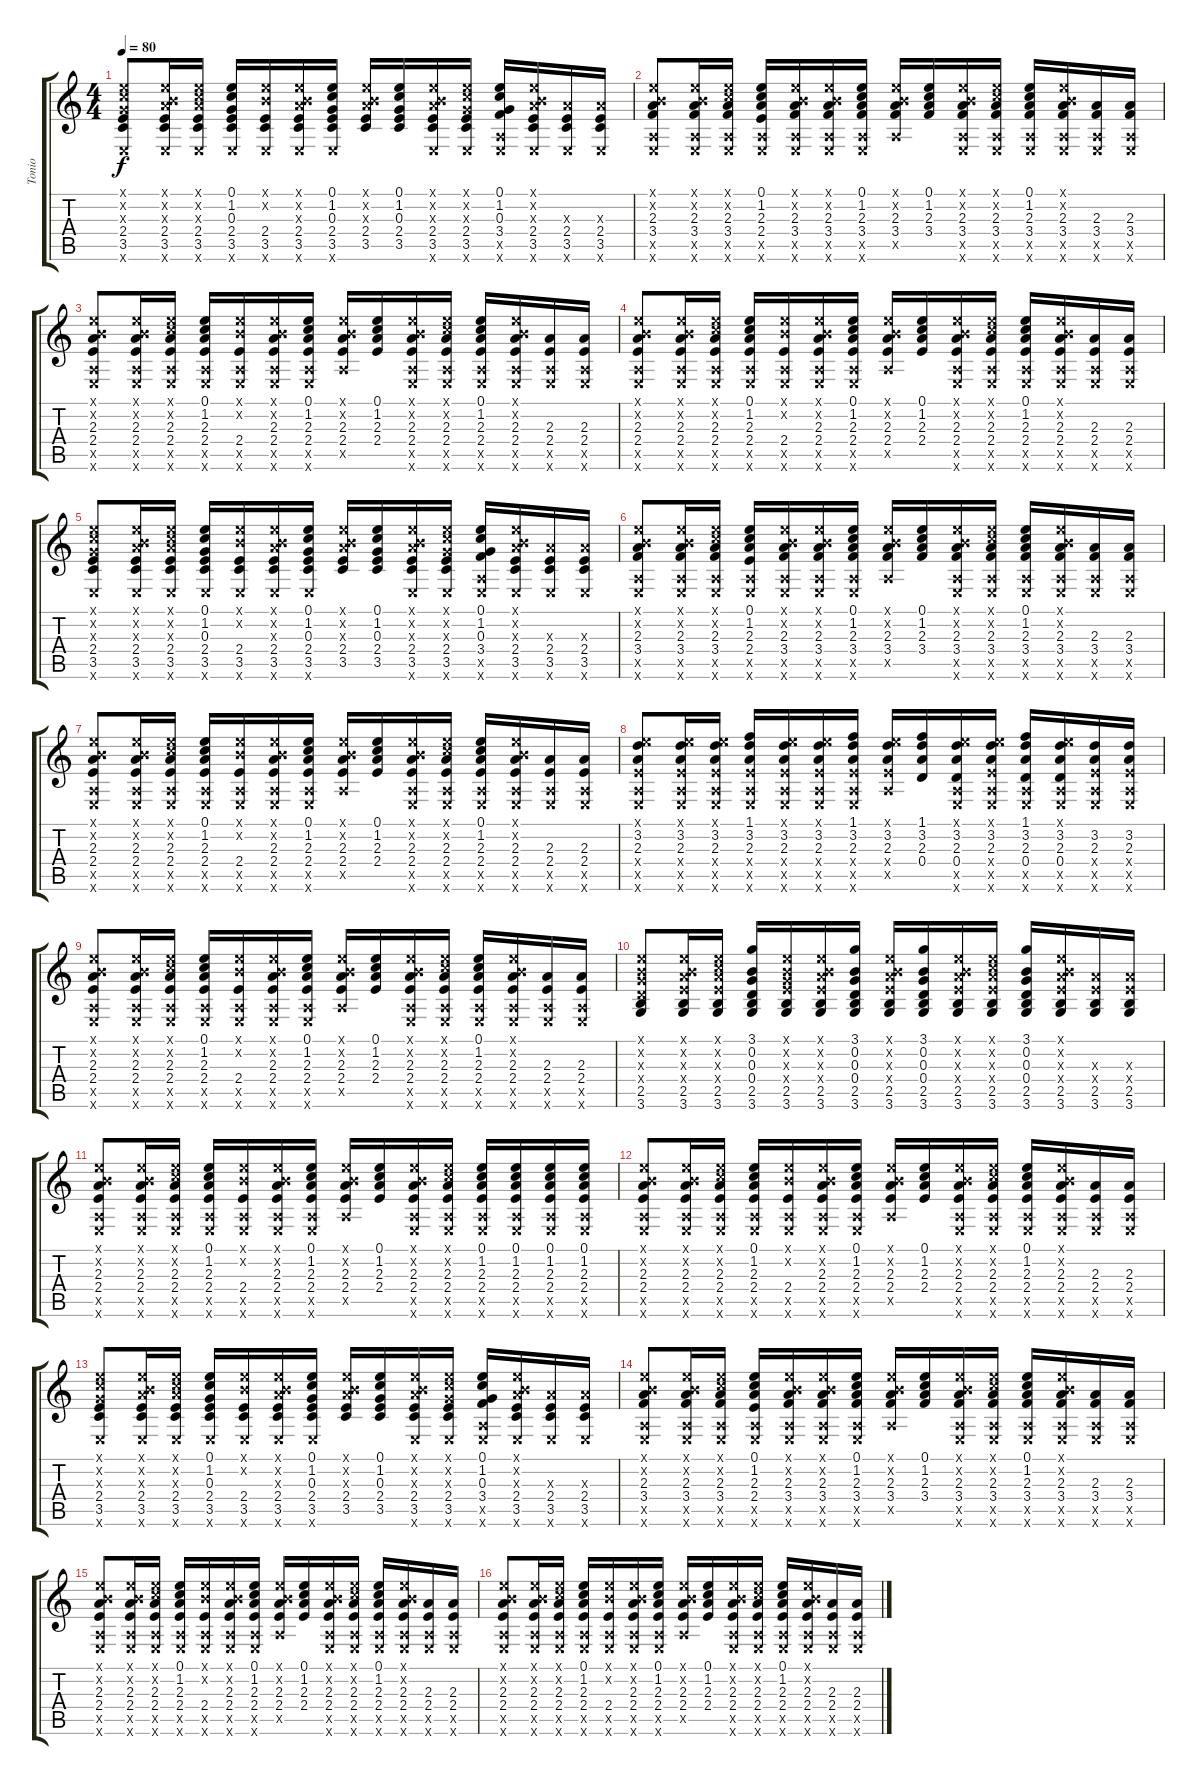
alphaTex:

\track ("Tonio" "Tonio") {instrument acousticguitarsteel}
\staff {score tabs}
\tuning (E4 B3 G3 D3 A2 E2) {hide}
\ts (4 4)
\tempo 80
\clef g2
\ks c
(0.1{x} 1.2{x} 0.3{x} 2.4 3.5 0.6{x}).8{dy f} (0.1{x} 0.2{x} 2.3{x} 2.4 3.5 0.6{x}).16 (0.1{x} 1.2{x} 2.3{x} 2.4 3.5 0.6{x}).16 (0.1 1.2 0.3 2.4 3.5 0.6{x}).16 (0.1{x} 0.2{x} 2.4 3.5 0.6{x}).16 (0.1{x} 0.2{x} 2.3{x} 2.4 3.5 0.6{x}).16 (0.1 1.2 0.3 2.4 3.5 0.6{x}).16 (0.1{x} 0.2{x} 2.3{x} 2.4 3.5).16 (0.1 1.2 0.3 2.4 3.5).16 (0.1{x} 0.2{x} 2.3{x} 2.4 3.5 0.6{x}).16 (0.1{x} 1.2{x} 0.3{x} 2.4 3.5 0.6{x}).16 (0.1 1.2 0.3 3.4 0.5{x} 0.6{x}).16 (0.1{x} 0.2{x} 2.3{x} 2.4 3.5 0.6{x}).16 (2.3{x} 2.4 3.5 0.6{x}).16 (2.3{x} 2.4 3.5 0.6{x}).16 |
(0.1{x} 0.2{x} 2.3 3.4 0.5{x} 0.6{x}).8 (0.1{x} 0.2{x} 2.3 3.4 0.5{x} 0.6{x}).16 (0.1{x} 1.2{x} 2.3 3.4 0.5{x} 0.6{x}).16 (0.1 1.2 2.3 2.4 0.5{x} 0.6{x}).16 (0.1{x} 0.2{x} 2.3 3.4 0.5{x} 0.6{x}).16 (0.1{x} 0.2{x} 2.3 3.4 0.5{x} 0.6{x}).16 (0.1 1.2 2.3 3.4 0.5{x} 0.6{x}).16 (0.1{x} 0.2{x} 2.3 3.4 0.5{x}).16 (0.1 1.2 2.3 3.4).16 (0.1{x} 0.2{x} 2.3 3.4 0.5{x} 0.6{x}).16 (0.1{x} 1.2{x} 2.3 3.4 0.5{x} 0.6{x}).16 (0.1 1.2 2.3 3.4 0.5{x} 0.6{x}).16 (0.1{x} 0.2{x} 2.3 3.4 0.5{x} 0.6{x}).16 (2.3 3.4 0.5{x} 0.6{x}).16 (2.3 3.4 0.5{x} 0.6{x}).16 |
(0.1{x} 0.2{x} 2.3 2.4 0.5{x} 0.6{x}).8 (0.1{x} 0.2{x} 2.3 2.4 0.5{x} 0.6{x}).16 (0.1{x} 1.2{x} 2.3 2.4 0.5{x} 0.6{x}).16 (0.1 1.2 2.3 2.4 0.5{x} 0.6{x}).16 (0.1{x} 0.2{x} 2.4 0.5{x} 0.6{x}).16 (0.1{x} 0.2{x} 2.3 2.4 0.5{x} 0.6{x}).16 (0.1 1.2 2.3 2.4 0.5{x} 0.6{x}).16 (0.1{x} 0.2{x} 2.3 2.4 0.5{x}).16 (0.1 1.2 2.3 2.4).16 (0.1{x} 0.2{x} 2.3 2.4 0.5{x} 0.6{x}).16 (0.1{x} 1.2{x} 2.3 2.4 0.5{x} 0.6{x}).16 (0.1 1.2 2.3 2.4 0.5{x} 0.6{x}).16 (0.1{x} 0.2{x} 2.3 2.4 0.5{x} 0.6{x}).16 (2.3 2.4 0.5{x} 0.6{x}).16 (2.3 2.4 0.5{x} 0.6{x}).16 |
(0.1{x} 0.2{x} 2.3 2.4 0.5{x} 0.6{x}).8 (0.1{x} 0.2{x} 2.3 2.4 0.5{x} 0.6{x}).16 (0.1{x} 1.2{x} 2.3 2.4 0.5{x} 0.6{x}).16 (0.1 1.2 2.3 2.4 0.5{x} 0.6{x}).16 (0.1{x} 0.2{x} 2.4 0.5{x} 0.6{x}).16 (0.1{x} 0.2{x} 2.3 2.4 0.5{x} 0.6{x}).16 (0.1 1.2 2.3 2.4 0.5{x} 0.6{x}).16 (0.1{x} 0.2{x} 2.3 2.4 0.5{x}).16 (0.1 1.2 2.3 2.4).16 (0.1{x} 0.2{x} 2.3 2.4 0.5{x} 0.6{x}).16 (0.1{x} 1.2{x} 2.3 2.4 0.5{x} 0.6{x}).16 (0.1 1.2 2.3 2.4 0.5{x} 0.6{x}).16 (0.1{x} 0.2{x} 2.3 2.4 0.5{x} 0.6{x}).16 (2.3 2.4 0.5{x} 0.6{x}).16 (2.3 2.4 0.5{x} 0.6{x}).16 |
(0.1{x} 1.2{x} 0.3{x} 2.4 3.5 0.6{x}).8 (0.1{x} 0.2{x} 2.3{x} 2.4 3.5 0.6{x}).16 (0.1{x} 1.2{x} 2.3{x} 2.4 3.5 0.6{x}).16 (0.1 1.2 0.3 2.4 3.5 0.6{x}).16 (0.1{x} 0.2{x} 2.4 3.5 0.6{x}).16 (0.1{x} 0.2{x} 2.3{x} 2.4 3.5 0.6{x}).16 (0.1 1.2 0.3 2.4 3.5 0.6{x}).16 (0.1{x} 0.2{x} 2.3{x} 2.4 3.5).16 (0.1 1.2 0.3 2.4 3.5).16 (0.1{x} 0.2{x} 2.3{x} 2.4 3.5 0.6{x}).16 (0.1{x} 1.2{x} 0.3{x} 2.4 3.5 0.6{x}).16 (0.1 1.2 0.3 3.4 0.5{x} 0.6{x}).16 (0.1{x} 0.2{x} 2.3{x} 2.4 3.5 0.6{x}).16 (2.3{x} 2.4 3.5 0.6{x}).16 (2.3{x} 2.4 3.5 0.6{x}).16 |
(0.1{x} 0.2{x} 2.3 3.4 0.5{x} 0.6{x}).8 (0.1{x} 0.2{x} 2.3 3.4 0.5{x} 0.6{x}).16 (0.1{x} 1.2{x} 2.3 3.4 0.5{x} 0.6{x}).16 (0.1 1.2 2.3 2.4 0.5{x} 0.6{x}).16 (0.1{x} 0.2{x} 2.3 3.4 0.5{x} 0.6{x}).16 (0.1{x} 0.2{x} 2.3 3.4 0.5{x} 0.6{x}).16 (0.1 1.2 2.3 3.4 0.5{x} 0.6{x}).16 (0.1{x} 0.2{x} 2.3 3.4 0.5{x}).16 (0.1 1.2 2.3 3.4).16 (0.1{x} 0.2{x} 2.3 3.4 0.5{x} 0.6{x}).16 (0.1{x} 1.2{x} 2.3 3.4 0.5{x} 0.6{x}).16 (0.1 1.2 2.3 3.4 0.5{x} 0.6{x}).16 (0.1{x} 0.2{x} 2.3 3.4 0.5{x} 0.6{x}).16 (2.3 3.4 0.5{x} 0.6{x}).16 (2.3 3.4 0.5{x} 0.6{x}).16 |
(0.1{x} 0.2{x} 2.3 2.4 0.5{x} 0.6{x}).8 (0.1{x} 0.2{x} 2.3 2.4 0.5{x} 0.6{x}).16 (0.1{x} 1.2{x} 2.3 2.4 0.5{x} 0.6{x}).16 (0.1 1.2 2.3 2.4 0.5{x} 0.6{x}).16 (0.1{x} 0.2{x} 2.4 0.5{x} 0.6{x}).16 (0.1{x} 0.2{x} 2.3 2.4 0.5{x} 0.6{x}).16 (0.1 1.2 2.3 2.4 0.5{x} 0.6{x}).16 (0.1{x} 0.2{x} 2.3 2.4 0.5{x}).16 (0.1 1.2 2.3 2.4).16 (0.1{x} 0.2{x} 2.3 2.4 0.5{x} 0.6{x}).16 (0.1{x} 1.2{x} 2.3 2.4 0.5{x} 0.6{x}).16 (0.1 1.2 2.3 2.4 0.5{x} 0.6{x}).16 (0.1{x} 0.2{x} 2.3 2.4 0.5{x} 0.6{x}).16 (2.3 2.4 0.5{x} 0.6{x}).16 (2.3 2.4 0.5{x} 0.6{x}).16 |
(0.1{x} 3.2 2.3 2.4{x} 0.5{x} 0.6{x}).8 (0.1{x} 3.2 2.3 2.4{x} 0.5{x} 0.6{x}).16 (0.1{x} 3.2 2.3 2.4{x} 0.5{x} 0.6{x}).16 (1.1 3.2 2.3 2.4{x} 0.5{x} 0.6{x}).16 (0.1{x} 3.2 2.3 2.4{x} 0.5{x} 0.6{x}).16 (0.1{x} 3.2 2.3 2.4{x} 0.5{x} 0.6{x}).16 (1.1 3.2 2.3 2.4{x} 0.5{x} 0.6{x}).16 (0.1{x} 3.2 2.3 2.4{x} 0.5{x}).16 (1.1 3.2 2.3 0.4).16 (0.1{x} 3.2 2.3 0.4 0.5{x} 0.6{x}).16 (0.1{x} 3.2 2.3 2.4{x} 0.5{x} 0.6{x}).16 (1.1 3.2 2.3 0.4 0.5{x} 0.6{x}).16 (0.1{x} 3.2 2.3 0.4 0.5{x} 0.6{x}).16 (3.2 2.3 2.4{x} 0.5{x} 0.6{x}).16 (3.2 2.3 2.4{x} 0.5{x} 0.6{x}).16 |
(0.1{x} 0.2{x} 2.3 2.4 0.5{x} 0.6{x}).8 (0.1{x} 0.2{x} 2.3 2.4 0.5{x} 0.6{x}).16 (0.1{x} 1.2{x} 2.3 2.4 0.5{x} 0.6{x}).16 (0.1 1.2 2.3 2.4 0.5{x} 0.6{x}).16 (0.1{x} 0.2{x} 2.4 0.5{x} 0.6{x}).16 (0.1{x} 0.2{x} 2.3 2.4 0.5{x} 0.6{x}).16 (0.1 1.2 2.3 2.4 0.5{x} 0.6{x}).16 (0.1{x} 0.2{x} 2.3 2.4 0.5{x}).16 (0.1 1.2 2.3 2.4).16 (0.1{x} 0.2{x} 2.3 2.4 0.5{x} 0.6{x}).16 (0.1{x} 1.2{x} 2.3 2.4 0.5{x} 0.6{x}).16 (0.1 1.2 2.3 2.4 0.5{x} 0.6{x}).16 (0.1{x} 0.2{x} 2.3 2.4 0.5{x} 0.6{x}).16 (2.3 2.4 0.5{x} 0.6{x}).16 (2.3 2.4 0.5{x} 0.6{x}).16 |
(0.1{x} 0.2{x} 0.3{x} 0.4{x} 2.5 3.6).8 (0.1{x} 0.2{x} 2.3{x} 2.4{x} 2.5 3.6).16 (0.1{x} 1.2{x} 2.3{x} 2.4{x} 2.5 3.6).16 (3.1 0.2 0.3 0.4 2.5 3.6).16 (0.1{x} 0.2{x} 0.3{x} 2.4{x} 2.5 3.6).16 (0.1{x} 0.2{x} 2.3{x} 2.4{x} 2.5 3.6).16 (3.1 0.2 0.3 0.4 2.5 3.6).16 (0.1{x} 0.2{x} 2.3{x} 2.4{x} 2.5 3.6).16 (3.1 0.2 0.3 0.4 2.5 3.6).16 (0.1{x} 0.2{x} 2.3{x} 2.4{x} 2.5 3.6).16 (0.1{x} 1.2{x} 2.3{x} 2.4{x} 2.5 3.6).16 (3.1 0.2 0.3 0.4 2.5 3.6).16 (0.1{x} 0.2{x} 2.3{x} 2.4{x} 2.5 3.6).16 (2.3{x} 2.4{x} 2.5 3.6).16 (2.3{x} 2.4{x} 2.5 3.6).16 |
(0.1{x} 0.2{x} 2.3 2.4 0.5{x} 0.6{x}).8 (0.1{x} 0.2{x} 2.3 2.4 0.5{x} 0.6{x}).16 (0.1{x} 1.2{x} 2.3 2.4 0.5{x} 0.6{x}).16 (0.1 1.2 2.3 2.4 0.5{x} 0.6{x}).16 (0.1{x} 0.2{x} 2.4 0.5{x} 0.6{x}).16 (0.1{x} 0.2{x} 2.3 2.4 0.5{x} 0.6{x}).16 (0.1 1.2 2.3 2.4 0.5{x} 0.6{x}).16 (0.1{x} 0.2{x} 2.3 2.4 0.5{x}).16 (0.1 1.2 2.3 2.4).16 (0.1{x} 0.2{x} 2.3 2.4 0.5{x} 0.6{x}).16 (0.1{x} 1.2{x} 2.3 2.4 0.5{x} 0.6{x}).16 (0.1 1.2 2.3 2.4 0.5{x} 0.6{x}).16 (0.1 1.2 2.3 2.4 0.5{x} 0.6{x}).16 (0.1 1.2 2.3 2.4 0.5{x} 0.6{x}).16 (0.1 1.2 2.3 2.4 0.5{x} 0.6{x}).16 |
(0.1{x} 0.2{x} 2.3 2.4 0.5{x} 0.6{x}).8 (0.1{x} 0.2{x} 2.3 2.4 0.5{x} 0.6{x}).16 (0.1{x} 1.2{x} 2.3 2.4 0.5{x} 0.6{x}).16 (0.1 1.2 2.3 2.4 0.5{x} 0.6{x}).16 (0.1{x} 0.2{x} 2.4 0.5{x} 0.6{x}).16 (0.1{x} 0.2{x} 2.3 2.4 0.5{x} 0.6{x}).16 (0.1 1.2 2.3 2.4 0.5{x} 0.6{x}).16 (0.1{x} 0.2{x} 2.3 2.4 0.5{x}).16 (0.1 1.2 2.3 2.4).16 (0.1{x} 0.2{x} 2.3 2.4 0.5{x} 0.6{x}).16 (0.1{x} 1.2{x} 2.3 2.4 0.5{x} 0.6{x}).16 (0.1 1.2 2.3 2.4 0.5{x} 0.6{x}).16 (0.1{x} 0.2{x} 2.3 2.4 0.5{x} 0.6{x}).16 (2.3 2.4 0.5{x} 0.6{x}).16 (2.3 2.4 0.5{x} 0.6{x}).16 |
(0.1{x} 1.2{x} 0.3{x} 2.4 3.5 0.6{x}).8 (0.1{x} 0.2{x} 2.3{x} 2.4 3.5 0.6{x}).16 (0.1{x} 1.2{x} 2.3{x} 2.4 3.5 0.6{x}).16 (0.1 1.2 0.3 2.4 3.5 0.6{x}).16 (0.1{x} 0.2{x} 2.4 3.5 0.6{x}).16 (0.1{x} 0.2{x} 2.3{x} 2.4 3.5 0.6{x}).16 (0.1 1.2 0.3 2.4 3.5 0.6{x}).16 (0.1{x} 0.2{x} 2.3{x} 2.4 3.5).16 (0.1 1.2 0.3 2.4 3.5).16 (0.1{x} 0.2{x} 2.3{x} 2.4 3.5 0.6{x}).16 (0.1{x} 1.2{x} 0.3{x} 2.4 3.5 0.6{x}).16 (0.1 1.2 0.3 3.4 0.5{x} 0.6{x}).16 (0.1{x} 0.2{x} 2.3{x} 2.4 3.5 0.6{x}).16 (2.3{x} 2.4 3.5 0.6{x}).16 (2.3{x} 2.4 3.5 0.6{x}).16 |
(0.1{x} 0.2{x} 2.3 3.4 0.5{x} 0.6{x}).8 (0.1{x} 0.2{x} 2.3 3.4 0.5{x} 0.6{x}).16 (0.1{x} 1.2{x} 2.3 3.4 0.5{x} 0.6{x}).16 (0.1 1.2 2.3 2.4 0.5{x} 0.6{x}).16 (0.1{x} 0.2{x} 2.3 3.4 0.5{x} 0.6{x}).16 (0.1{x} 0.2{x} 2.3 3.4 0.5{x} 0.6{x}).16 (0.1 1.2 2.3 3.4 0.5{x} 0.6{x}).16 (0.1{x} 0.2{x} 2.3 3.4 0.5{x}).16 (0.1 1.2 2.3 3.4).16 (0.1{x} 0.2{x} 2.3 3.4 0.5{x} 0.6{x}).16 (0.1{x} 1.2{x} 2.3 3.4 0.5{x} 0.6{x}).16 (0.1 1.2 2.3 3.4 0.5{x} 0.6{x}).16 (0.1{x} 0.2{x} 2.3 3.4 0.5{x} 0.6{x}).16 (2.3 3.4 0.5{x} 0.6{x}).16 (2.3 3.4 0.5{x} 0.6{x}).16 |
(0.1{x} 0.2{x} 2.3 2.4 0.5{x} 0.6{x}).8 (0.1{x} 0.2{x} 2.3 2.4 0.5{x} 0.6{x}).16 (0.1{x} 1.2{x} 2.3 2.4 0.5{x} 0.6{x}).16 (0.1 1.2 2.3 2.4 0.5{x} 0.6{x}).16 (0.1{x} 0.2{x} 2.4 0.5{x} 0.6{x}).16 (0.1{x} 0.2{x} 2.3 2.4 0.5{x} 0.6{x}).16 (0.1 1.2 2.3 2.4 0.5{x} 0.6{x}).16 (0.1{x} 0.2{x} 2.3 2.4 0.5{x}).16 (0.1 1.2 2.3 2.4).16 (0.1{x} 0.2{x} 2.3 2.4 0.5{x} 0.6{x}).16 (0.1{x} 1.2{x} 2.3 2.4 0.5{x} 0.6{x}).16 (0.1 1.2 2.3 2.4 0.5{x} 0.6{x}).16 (0.1{x} 0.2{x} 2.3 2.4 0.5{x} 0.6{x}).16 (2.3 2.4 0.5{x} 0.6{x}).16 (2.3 2.4 0.5{x} 0.6{x}).16 |
(0.1{x} 0.2{x} 2.3 2.4 0.5{x} 0.6{x}).8 (0.1{x} 0.2{x} 2.3 2.4 0.5{x} 0.6{x}).16 (0.1{x} 1.2{x} 2.3 2.4 0.5{x} 0.6{x}).16 (0.1 1.2 2.3 2.4 0.5{x} 0.6{x}).16 (0.1{x} 0.2{x} 2.4 0.5{x} 0.6{x}).16 (0.1{x} 0.2{x} 2.3 2.4 0.5{x} 0.6{x}).16 (0.1 1.2 2.3 2.4 0.5{x} 0.6{x}).16 (0.1{x} 0.2{x} 2.3 2.4 0.5{x}).16 (0.1 1.2 2.3 2.4).16 (0.1{x} 0.2{x} 2.3 2.4 0.5{x} 0.6{x}).16 (0.1{x} 1.2{x} 2.3 2.4 0.5{x} 0.6{x}).16 (0.1 1.2 2.3 2.4 0.5{x} 0.6{x}).16 (0.1{x} 0.2{x} 2.3 2.4 0.5{x} 0.6{x}).16 (2.3 2.4 0.5{x} 0.6{x}).16 (2.3 2.4 0.5{x} 0.6{x}).16
